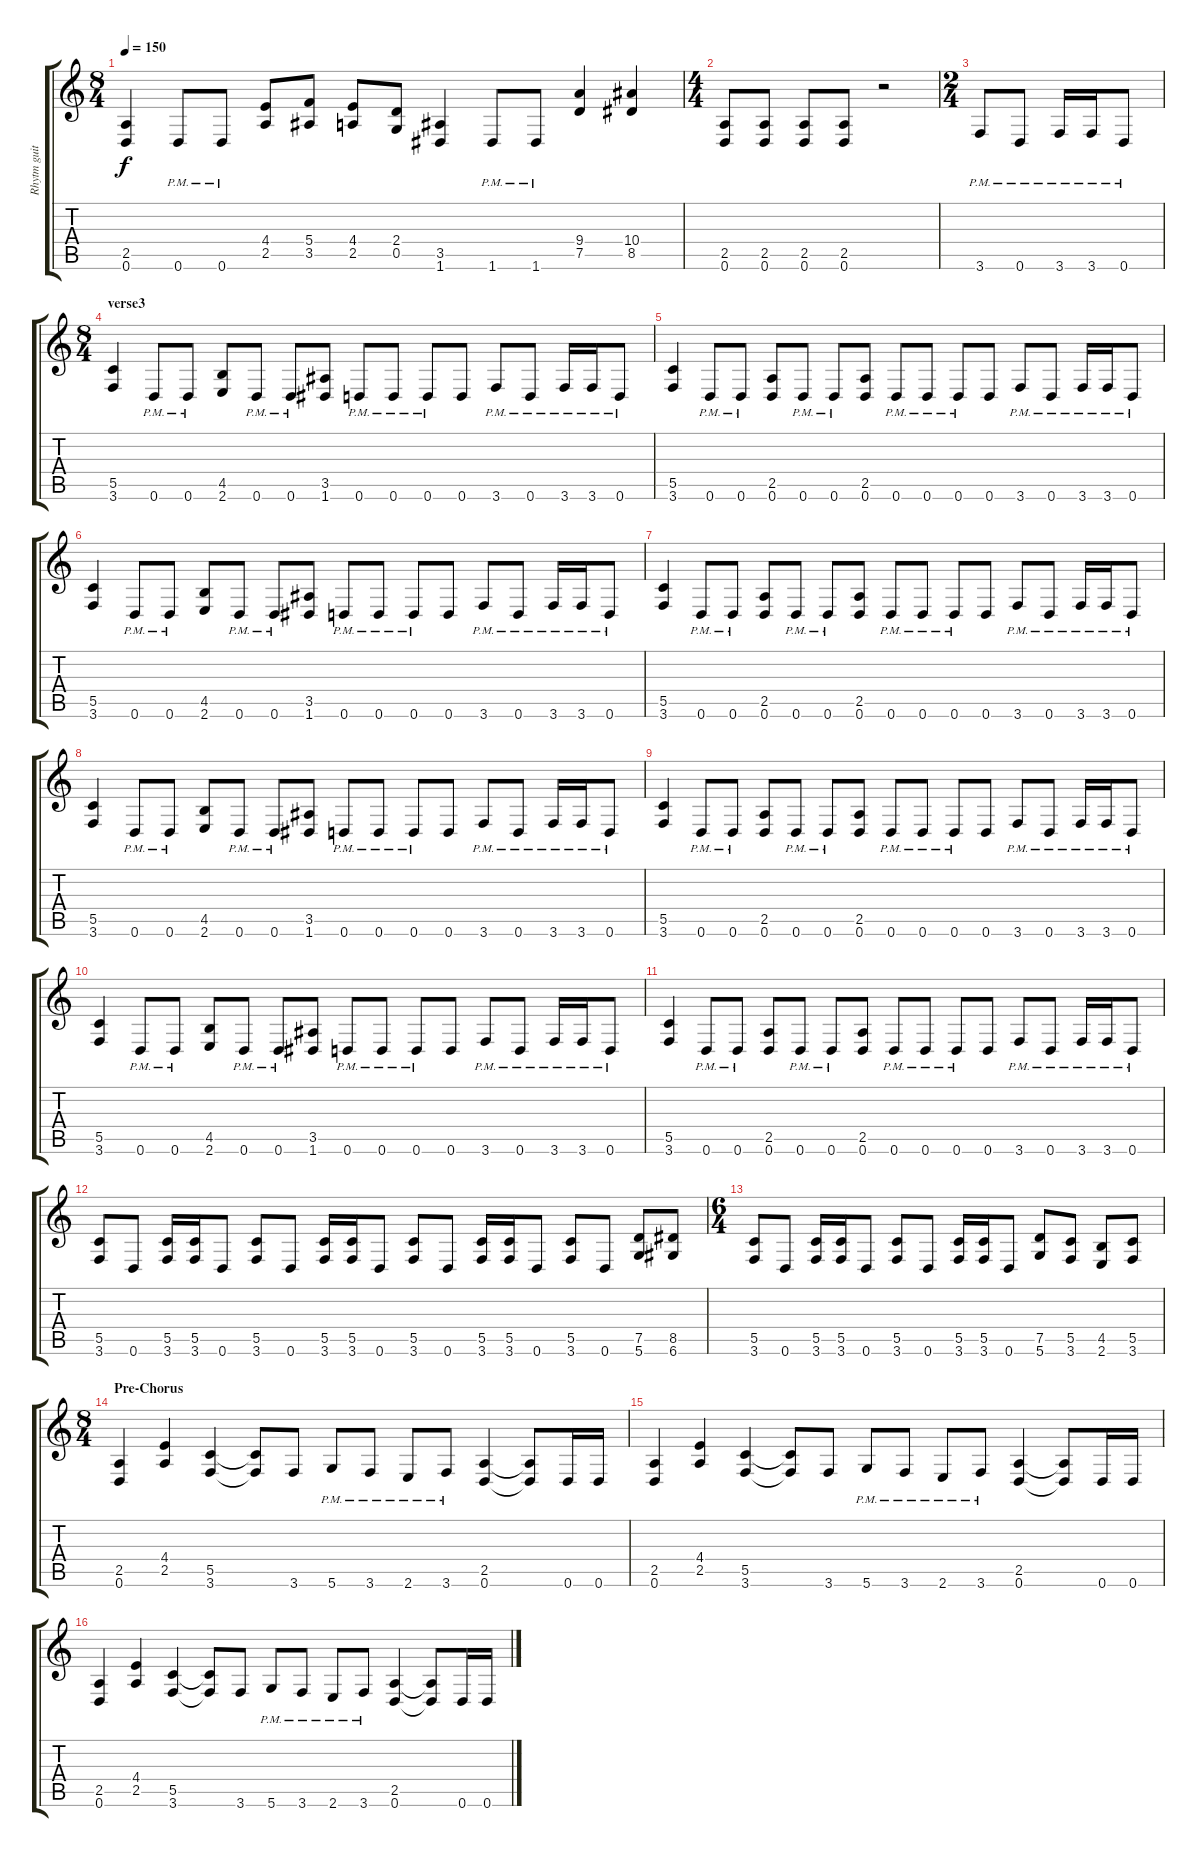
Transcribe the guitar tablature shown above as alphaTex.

\track ("Rhytm guitar2" "Rhytm guit") {instrument distortionguitar}
\staff {score tabs}
\tuning (D4 A3 F3 C3 G2 D2) {hide}
\ts (8 4)
\tempo 150
\clef g2
\ks c
(2.5 0.6).4{dy f} 0.6{pm}.8 0.6{pm}.8 (4.4 2.5).8 (5.4 3.5).8 (4.4 2.5).8 (2.4 0.5).8 (3.5 1.6).4 1.6{pm}.8 1.6{pm}.8 (9.4 7.5).4 (10.4 8.5).4 |
\ts (4 4)
(2.5 0.6).8 (2.5 0.6).8 (2.5 0.6).8 (2.5 0.6).8 r.2 |
\ts (2 4)
3.6{pm}.8 0.6{pm}.8 3.6{pm}.16 3.6{pm}.16 0.6{pm}.8 |
\ts (8 4)
\section ("" "verse3")
(5.5 3.6).4 0.6{pm}.8 0.6{pm}.8 (4.5 2.6).8 0.6{pm}.8 0.6{pm}.8 (3.5 1.6).8 0.6{pm}.8 0.6{pm}.8 0.6{pm}.8 0.6.8 3.6{pm}.8 0.6{pm}.8 3.6{pm}.16 3.6{pm}.16 0.6{pm}.8 |
(5.5 3.6).4 0.6{pm}.8 0.6{pm}.8 (2.5 0.6).8 0.6{pm}.8 0.6{pm}.8 (2.5 0.6).8 0.6{pm}.8 0.6{pm}.8 0.6{pm}.8 0.6.8 3.6{pm}.8 0.6{pm}.8 3.6{pm}.16 3.6{pm}.16 0.6{pm}.8 |
(5.5 3.6).4 0.6{pm}.8 0.6{pm}.8 (4.5 2.6).8 0.6{pm}.8 0.6{pm}.8 (3.5 1.6).8 0.6{pm}.8 0.6{pm}.8 0.6{pm}.8 0.6.8 3.6{pm}.8 0.6{pm}.8 3.6{pm}.16 3.6{pm}.16 0.6{pm}.8 |
(5.5 3.6).4 0.6{pm}.8 0.6{pm}.8 (2.5 0.6).8 0.6{pm}.8 0.6{pm}.8 (2.5 0.6).8 0.6{pm}.8 0.6{pm}.8 0.6{pm}.8 0.6.8 3.6{pm}.8 0.6{pm}.8 3.6{pm}.16 3.6{pm}.16 0.6{pm}.8 |
(5.5 3.6).4 0.6{pm}.8 0.6{pm}.8 (4.5 2.6).8 0.6{pm}.8 0.6{pm}.8 (3.5 1.6).8 0.6{pm}.8 0.6{pm}.8 0.6{pm}.8 0.6.8 3.6{pm}.8 0.6{pm}.8 3.6{pm}.16 3.6{pm}.16 0.6{pm}.8 |
(5.5 3.6).4 0.6{pm}.8 0.6{pm}.8 (2.5 0.6).8 0.6{pm}.8 0.6{pm}.8 (2.5 0.6).8 0.6{pm}.8 0.6{pm}.8 0.6{pm}.8 0.6.8 3.6{pm}.8 0.6{pm}.8 3.6{pm}.16 3.6{pm}.16 0.6{pm}.8 |
(5.5 3.6).4 0.6{pm}.8 0.6{pm}.8 (4.5 2.6).8 0.6{pm}.8 0.6{pm}.8 (3.5 1.6).8 0.6{pm}.8 0.6{pm}.8 0.6{pm}.8 0.6.8 3.6{pm}.8 0.6{pm}.8 3.6{pm}.16 3.6{pm}.16 0.6{pm}.8 |
(5.5 3.6).4 0.6{pm}.8 0.6{pm}.8 (2.5 0.6).8 0.6{pm}.8 0.6{pm}.8 (2.5 0.6).8 0.6{pm}.8 0.6{pm}.8 0.6{pm}.8 0.6.8 3.6{pm}.8 0.6{pm}.8 3.6{pm}.16 3.6{pm}.16 0.6{pm}.8 |
(5.5 3.6).8 0.6.8 (5.5 3.6).16 (5.5 3.6).16 0.6.8 (5.5 3.6).8 0.6.8 (5.5 3.6).16 (5.5 3.6).16 0.6.8 (5.5 3.6).8 0.6.8 (5.5 3.6).16 (5.5 3.6).16 0.6.8 (5.5 3.6).8 0.6.8 (7.5 5.6).8 (8.5 6.6).8 |
\ts (6 4)
(5.5 3.6).8 0.6.8 (5.5 3.6).16 (5.5 3.6).16 0.6.8 (5.5 3.6).8 0.6.8 (5.5 3.6).16 (5.5 3.6).16 0.6.8 (7.5 5.6).8 (5.5 3.6).8 (4.5 2.6).8 (5.5 3.6).8 |
\ts (8 4)
\section ("" "Pre-Chorus")
(2.5 0.6).4 (4.4 2.5).4 (5.5 3.6).4 (5.5{t} 3.6{t}).8 3.6.8 5.6{pm}.8 3.6{pm}.8 2.6{pm}.8 3.6{pm}.8 (2.5 0.6).4 (2.5{t} 0.6{t}).8 0.6.16 0.6.16 |
(2.5 0.6).4 (4.4 2.5).4 (5.5 3.6).4 (5.5{t} 3.6{t}).8 3.6.8 5.6{pm}.8 3.6{pm}.8 2.6{pm}.8 3.6{pm}.8 (2.5 0.6).4 (2.5{t} 0.6{t}).8 0.6.16 0.6.16 |
(2.5 0.6).4 (4.4 2.5).4 (5.5 3.6).4 (5.5{t} 3.6{t}).8 3.6.8 5.6{pm}.8 3.6{pm}.8 2.6{pm}.8 3.6{pm}.8 (2.5 0.6).4 (2.5{t} 0.6{t}).8 0.6.16 0.6.16
